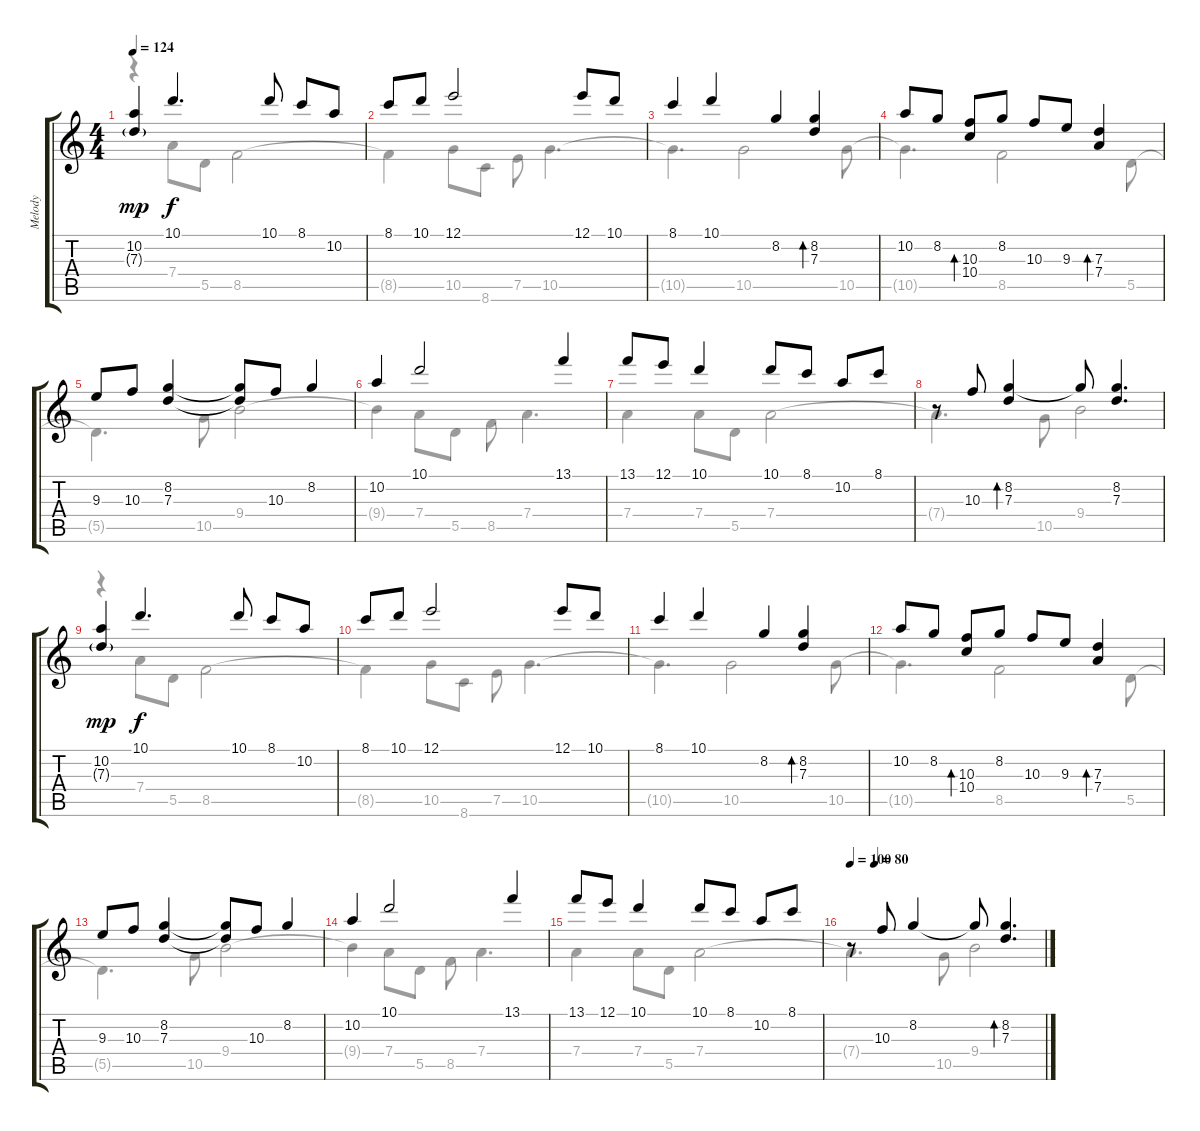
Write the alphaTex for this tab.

\track ("Melody" "Melody") {instrument acousticguitarnylon}
\staff {score tabs}
\tuning (E4 B3 G3 D3 A2 E2) {hide}
\voice
\ts (4 4)
\tempo 124
\clef g2
\ks c
(10.2 7.3{g}).4{dy mp} 10.1.4{d dy f} 10.1.8 8.1.8 10.2.8 |
8.1.8 10.1.8 12.1.2 12.1.8 10.1.8 |
8.1.4 10.1.4 8.2.4 (8.2 7.3).4{bd 480} |
10.2.8 8.2.8 (10.3 10.4).8{bd 480} 8.2.8 10.3.8 9.3.8 (7.3 7.4).4{bd 480} |
9.3.8 10.3.8 (8.2 7.3).4 (8.2{t} 7.3{t}).8 10.3.8 8.2.4 |
10.2.4 10.1.2 13.1.4 |
13.1.8 12.1.8 10.1.4 10.1.8 8.1.8 10.2.8 8.1.8 |
r.8 10.3.8 (8.2 7.3).4{bd 480} 8.2{t}.8 (8.2 7.3).4{d} |
(10.2 7.3{g}).4{dy mp} 10.1.4{d dy f} 10.1.8 8.1.8 10.2.8 |
8.1.8 10.1.8 12.1.2 12.1.8 10.1.8 |
8.1.4 10.1.4 8.2.4 (8.2 7.3).4{bd 480} |
10.2.8 8.2.8 (10.3 10.4).8{bd 480} 8.2.8 10.3.8 9.3.8 (7.3 7.4).4{bd 480} |
9.3.8 10.3.8 (8.2 7.3).4 (8.2{t} 7.3{t}).8 10.3.8 8.2.4 |
10.2.4 10.1.2 13.1.4 |
13.1.8 12.1.8 10.1.4 10.1.8 8.1.8 10.2.8 8.1.8 |
\tempo 100
\tempo (80 0.125)
r.8 10.3.8 8.2.4 8.2{t}.8 (8.2 7.3).4{d bd 480}
\voice
\clef g2
\ottava regular
\simile none
\ks c
r.4{dy f} 7.4.8 5.5.8 8.5.2 |
8.5{t}.4 10.5.8 8.6.8 7.5.8 10.5.4{d} |
10.5{t}.4{d} 10.5.2 10.5.8 |
10.5{t}.4{d} 8.5.2 5.5.8 |
5.5{t}.4{d} 10.5.8 9.4.2 |
9.4{t}.4 7.4.8 5.5.8 8.5.8 7.4.4{d} |
7.4.4 7.4.8 5.5.8 7.4.2 |
7.4{t}.4{d} 10.5.8 9.4.2 |
r.4 7.4.8 5.5.8 8.5.2 |
8.5{t}.4 10.5.8 8.6.8 7.5.8 10.5.4{d} |
10.5{t}.4{d} 10.5.2 10.5.8 |
10.5{t}.4{d} 8.5.2 5.5.8 |
5.5{t}.4{d} 10.5.8 9.4.2 |
9.4{t}.4 7.4.8 5.5.8 8.5.8 7.4.4{d} |
7.4.4 7.4.8 5.5.8 7.4.2 |
7.4{t}.4{d} 10.5.8 9.4.2
